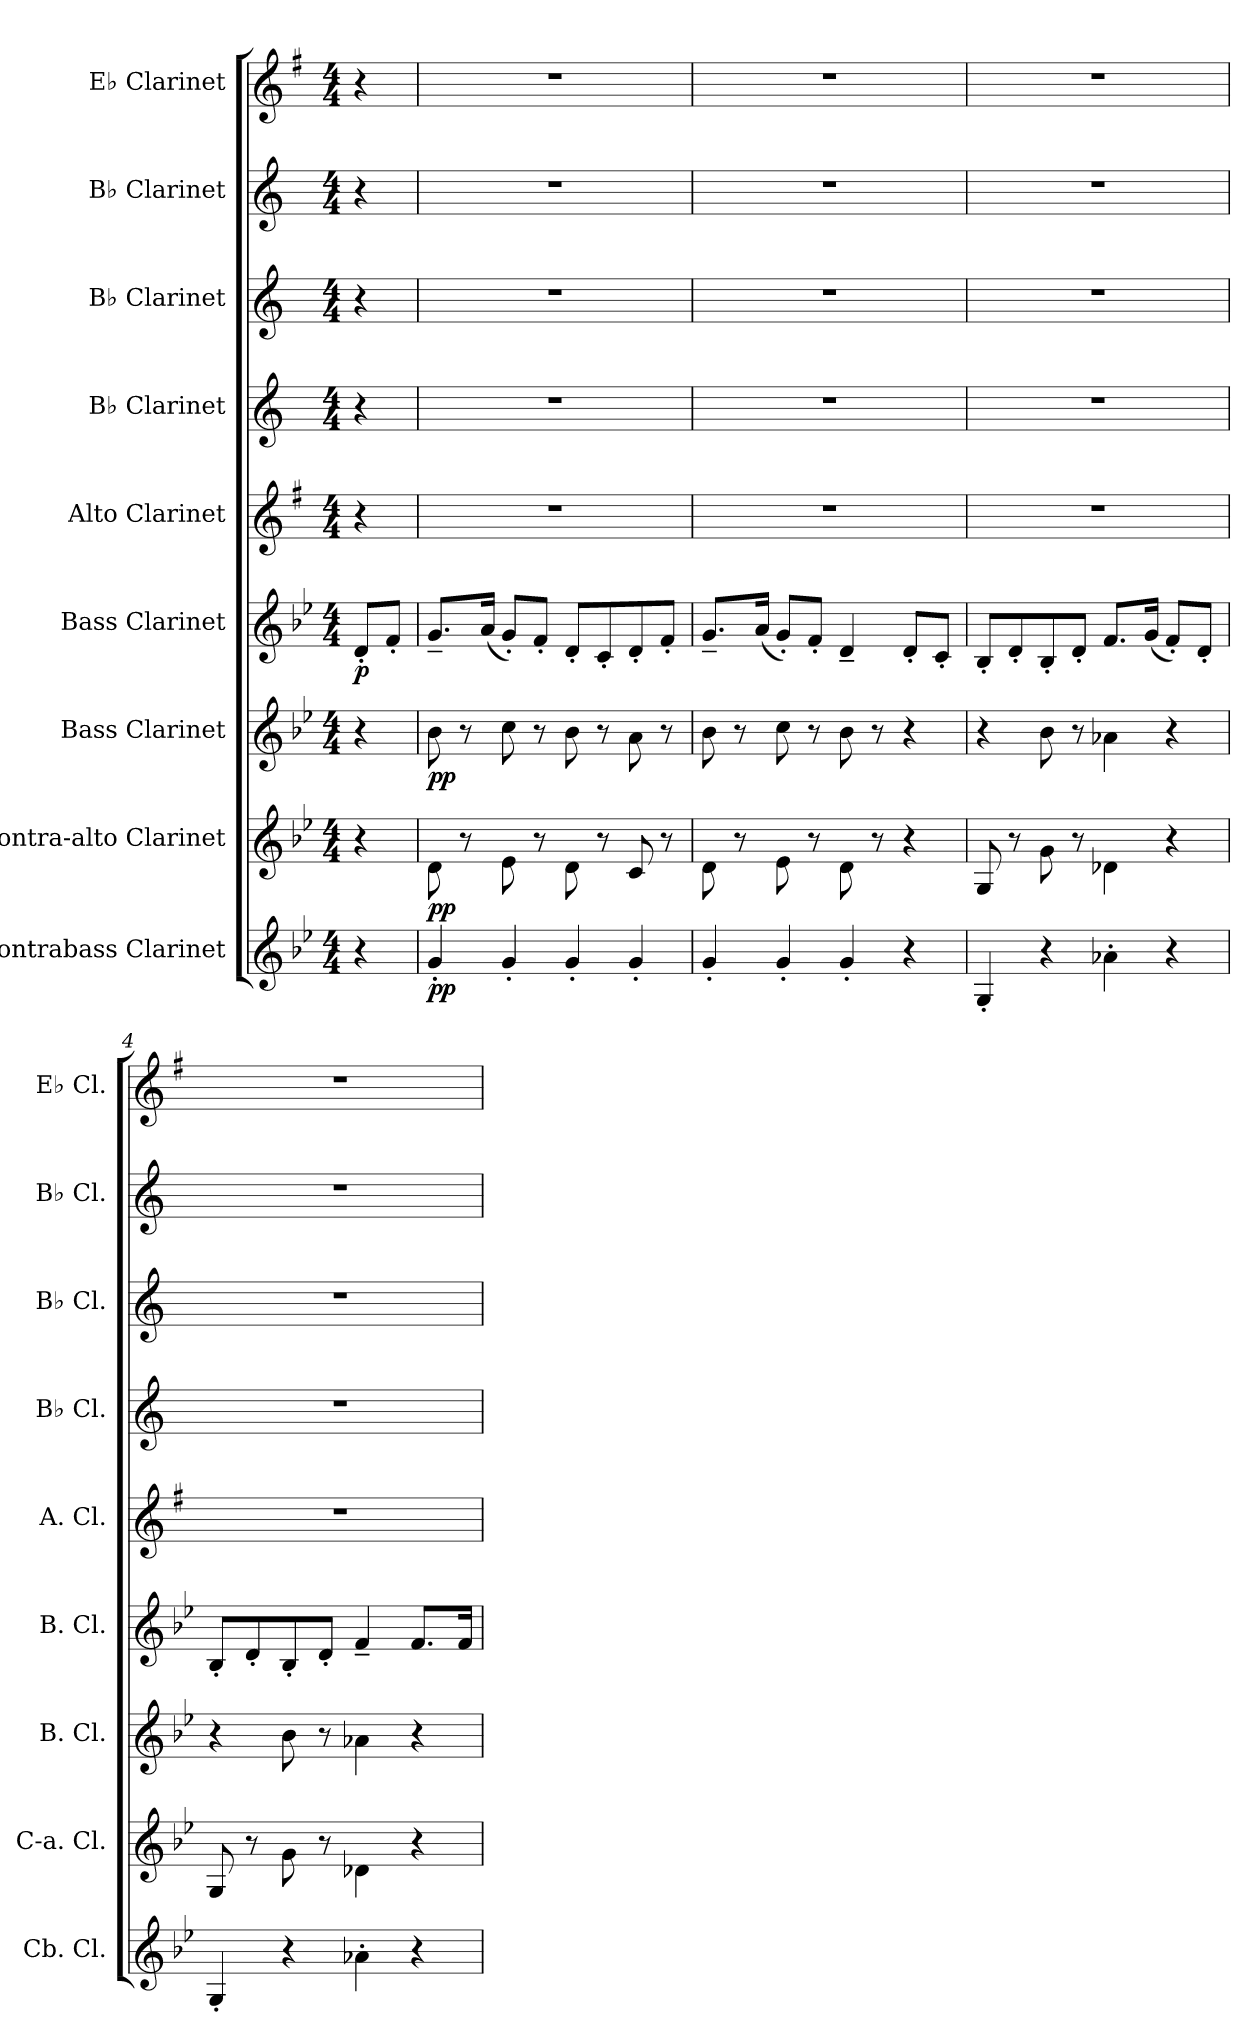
**kern	**dynam	**kern	**dynam	**kern	**dynam	**kern	**dynam	**kern	**kern	**kern	**kern	**kern
*part9	*part9	*part8	*part8	*part7	*part7	*part6	*part6	*part5	*part4	*part3	*part2	*part1
*staff9	*staff9	*staff8	*staff8	*staff7	*staff7	*staff6	*staff6	*staff5	*staff4	*staff3	*staff2	*staff1
*I"Contrabass Clarinet	*	*I"Contra-alto Clarinet	*	*I"Bass Clarinet	*	*I"Bass Clarinet	*	*I"Alto Clarinet	*I"B♭ Clarinet	*I"B♭ Clarinet	*I"B♭ Clarinet	*I"E♭ Clarinet
*I'Cb. Cl.	*	*I'C-a. Cl.	*	*I'B. Cl.	*	*I'B. Cl.	*	*I'A. Cl.	*I'B♭ Cl.	*I'B♭ Cl.	*I'B♭ Cl.	*I'E♭ Cl.
*clefG2	*	*clefG2	*	*clefG2	*	*clefG2	*	*clefG2	*clefG2	*clefG2	*clefG2	*clefG2
*ITrd15c26	*	*ITrd12c21	*	*ITrd8c14	*	*ITrd8c14	*	*ITrd5c9	*ITrd1c2	*ITrd1c2	*ITrd1c2	*ITrd-2c-3
*k[b-e-]	*	*k[b-e-]	*	*k[b-e-]	*	*k[b-e-]	*	*k[b-e-]	*k[b-e-]	*k[b-e-]	*k[b-e-]	*k[b-e-]
*M4/4	*	*M4/4	*	*M4/4	*	*M4/4	*	*M4/4	*M4/4	*M4/4	*M4/4	*M4/4
*MM172	*	*MM172	*	*MM172	*	*MM172	*	*MM172	*MM172	*MM172	*MM172	*MM172
=	=	=	=	=	=	=	=	=	=	=	=	=
!	!	!	!	!	!	!	!LO:DY:b	!	!	!	!	!
4r	.	4r	.	4r	.	8D'/L	p	4r	4r	4r	4r	4r
.	.	.	.	.	.	8F'/J	.	.	.	.	.	.
=1	=1	=1	=1	=1	=1	=1	=1	=1	=1	=1	=1	=1
!	!LO:DY:b	!	!LO:DY:b	!	!LO:DY:b	!	!	!	!	!	!	!
4GG'/	pp	8D\	pp	8B-\	pp	8.G~/L	.	1r	1r	1r	1r	1r
.	.	8r	.	8r	.	.	.	.	.	.	.	.
.	.	.	.	.	.	(<16A/Jk	.	.	.	.	.	.
4GG'/	.	8E-\	.	8c\	.	8G'/L)	.	.	.	.	.	.
.	.	8r	.	8r	.	8F'/J	.	.	.	.	.	.
4GG'/	.	8D\	.	8B-\	.	8D'/L	.	.	.	.	.	.
.	.	8r	.	8r	.	8C'/	.	.	.	.	.	.
4GG'/	.	8C/	.	8A\	.	8D'/	.	.	.	.	.	.
.	.	8r	.	8r	.	8F'/J	.	.	.	.	.	.
=2	=2	=2	=2	=2	=2	=2	=2	=2	=2	=2	=2	=2
4GG'/	.	8D\	.	8B-\	.	8.G~/L	.	1r	1r	1r	1r	1r
.	.	8r	.	8r	.	.	.	.	.	.	.	.
.	.	.	.	.	.	(<16A/Jk	.	.	.	.	.	.
4GG'/	.	8E-\	.	8c\	.	8G'/L)	.	.	.	.	.	.
.	.	8r	.	8r	.	8F'/J	.	.	.	.	.	.
4GG'/	.	8D\	.	8B-\	.	4D~/	.	.	.	.	.	.
.	.	8r	.	8r	.	.	.	.	.	.	.	.
4r	.	4r	.	4r	.	8D'/L	.	.	.	.	.	.
.	.	.	.	.	.	8C'/J	.	.	.	.	.	.
=3	=3	=3	=3	=3	=3	=3	=3	=3	=3	=3	=3	=3
4GGG'/	.	8GG/	.	4r	.	8BB-'/L	.	1r	1r	1r	1r	1r
.	.	8r	.	.	.	8D'/	.	.	.	.	.	.
4r	.	8G\	.	8B-\	.	8BB-'/	.	.	.	.	.	.
.	.	8r	.	8r	.	8D'/J	.	.	.	.	.	.
4AA-X'\	.	4D-X\	.	4A-X\	.	8.F/L	.	.	.	.	.	.
.	.	.	.	.	.	(<16G/Jk	.	.	.	.	.	.
4r	.	4r	.	4r	.	8F'/L)	.	.	.	.	.	.
.	.	.	.	.	.	8D'/J	.	.	.	.	.	.
!!LO:PB:g=z
=4	=4	=4	=4	=4	=4	=4	=4	=4	=4	=4	=4	=4
4GGG'/	.	8GG/	.	4r	.	8BB-'/L	.	1r	1r	1r	1r	1r
.	.	8r	.	.	.	8D'/	.	.	.	.	.	.
4r	.	8G\	.	8B-\	.	8BB-'/	.	.	.	.	.	.
.	.	8r	.	8r	.	8D'/J	.	.	.	.	.	.
4AA-X'\	.	4D-X\	.	4A-X\	.	4F~/	.	.	.	.	.	.
4r	.	4r	.	4r	.	8.F/L	.	.	.	.	.	.
.	.	.	.	.	.	16F/Jk	.	.	.	.	.	.
=	=	=	=	=	=	=	=	=	=	=	=	=
*-	*-	*-	*-	*-	*-	*-	*-	*-	*-	*-	*-	*-
